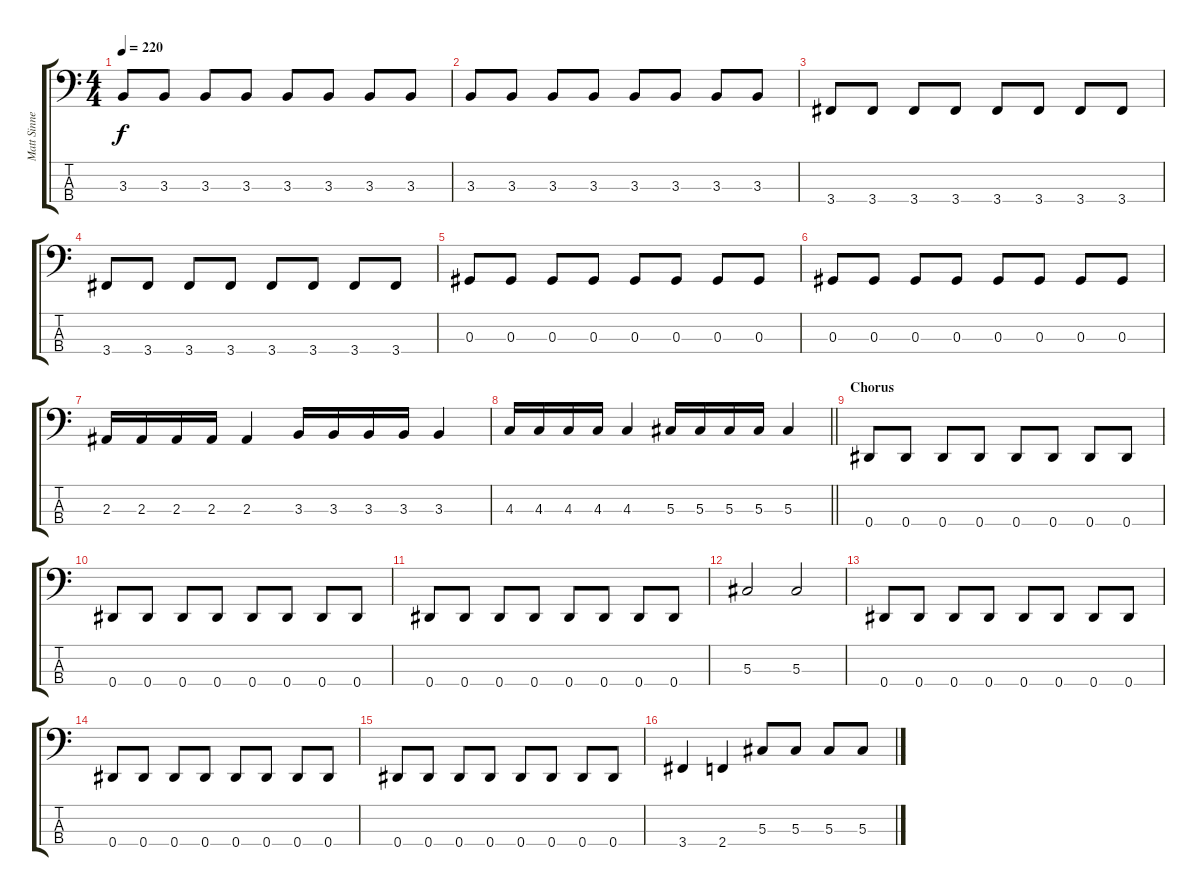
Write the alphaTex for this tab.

\track ("Matt Sinner" "Matt Sinne") {instrument electricbasspick}
\staff {score tabs}
\tuning (Gb2 Db2 Ab1 Eb1) {hide}
\ts (4 4)
\tempo 220
\clef f4
\ks c
3.3.8{dy f} 3.3.8 3.3.8 3.3.8 3.3.8 3.3.8 3.3.8 3.3.8 |
3.3.8 3.3.8 3.3.8 3.3.8 3.3.8 3.3.8 3.3.8 3.3.8 |
3.4.8 3.4.8 3.4.8 3.4.8 3.4.8 3.4.8 3.4.8 3.4.8 |
3.4.8 3.4.8 3.4.8 3.4.8 3.4.8 3.4.8 3.4.8 3.4.8 |
0.3.8 0.3.8 0.3.8 0.3.8 0.3.8 0.3.8 0.3.8 0.3.8 |
0.3.8 0.3.8 0.3.8 0.3.8 0.3.8 0.3.8 0.3.8 0.3.8 |
2.3.16 2.3.16 2.3.16 2.3.16 2.3.4 3.3.16 3.3.16 3.3.16 3.3.16 3.3.4 |
\barLineRight lightlight
4.3.16 4.3.16 4.3.16 4.3.16 4.3.4 5.3.16 5.3.16 5.3.16 5.3.16 5.3.4 |
\section ("" "Chorus")
0.4.8 0.4.8 0.4.8 0.4.8 0.4.8 0.4.8 0.4.8 0.4.8 |
0.4.8 0.4.8 0.4.8 0.4.8 0.4.8 0.4.8 0.4.8 0.4.8 |
0.4.8 0.4.8 0.4.8 0.4.8 0.4.8 0.4.8 0.4.8 0.4.8 |
5.3.2 5.3.2 |
0.4.8 0.4.8 0.4.8 0.4.8 0.4.8 0.4.8 0.4.8 0.4.8 |
0.4.8 0.4.8 0.4.8 0.4.8 0.4.8 0.4.8 0.4.8 0.4.8 |
0.4.8 0.4.8 0.4.8 0.4.8 0.4.8 0.4.8 0.4.8 0.4.8 |
3.4.4 2.4.4 5.3.8 5.3.8 5.3.8 5.3.8
